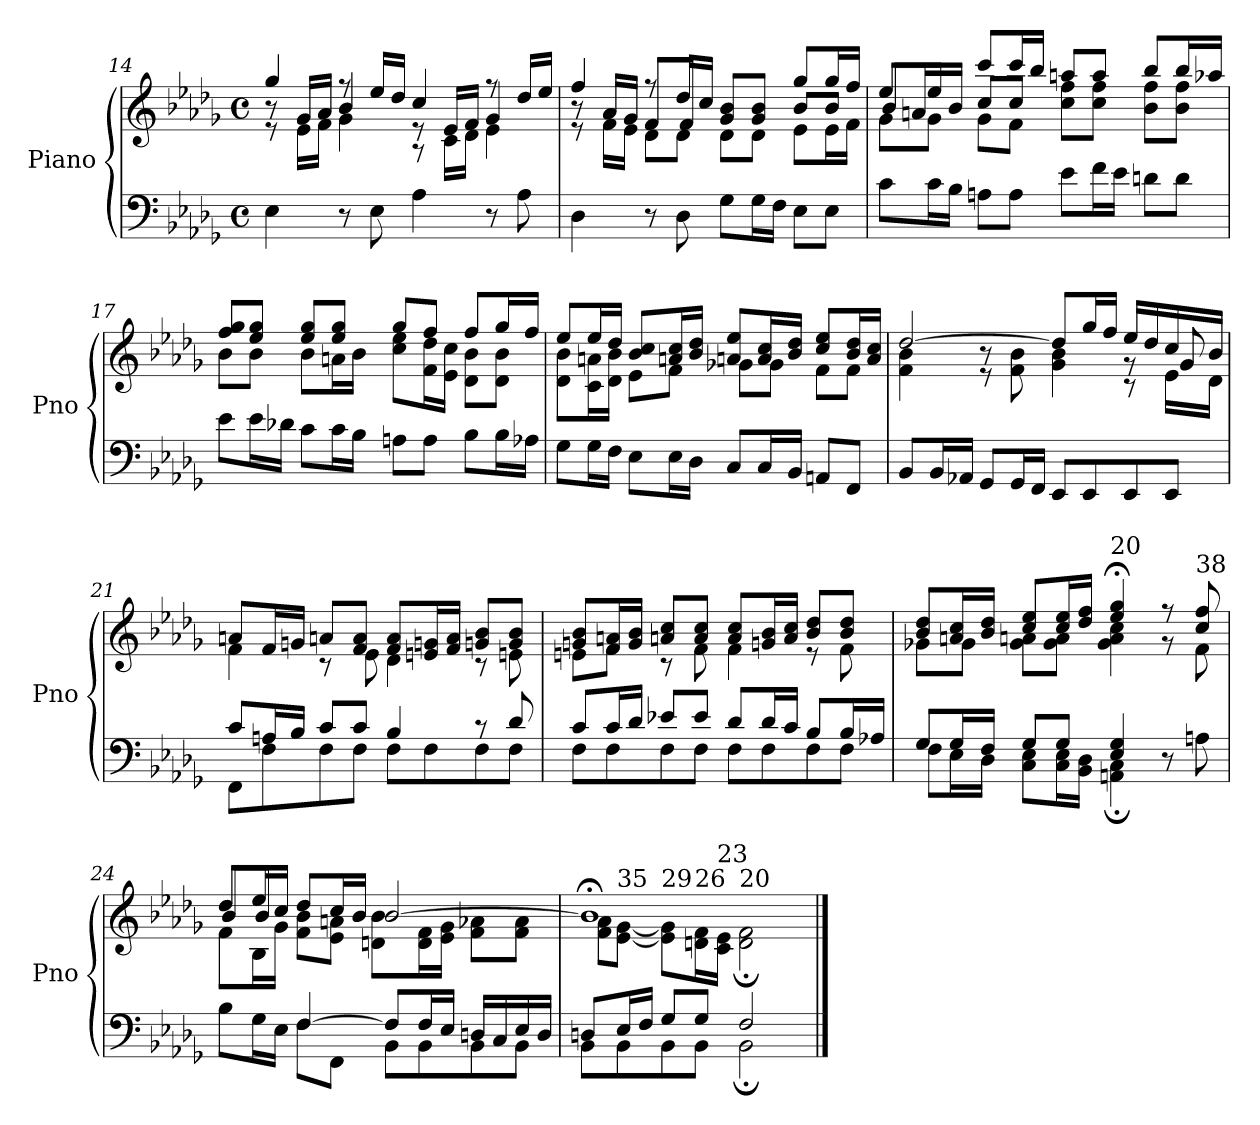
**kern	**kern
*part1	*part1
*staff2	*staff1
*I"Piano	*
*I'Pno	*
*clefF4	*clefG2
*k[b-e-a-d-g-]	*k[b-e-a-d-g-]
*D-:	*D-:
*M4/4	*M4/4
*met(c)	*met(c)
=14	=14
*	*^
*	*	*^
4E-\	4gg-/	8re	8r
.	.	16e-\LL	16g-/LL
.	.	16f\JJ	16a-/JJ
8r	8rff	4g-\	4b-/
8E-\	16ee-/LL	.	.
.	16dd-/JJ	.	.
4A-\	4cc/	8rA	8re
.	.	16c\LL	16e-/LL
.	.	16d-\JJ	16f/JJ
8r	8rff	4e-\	4g-/
8A-\	16dd-/LL	.	.
.	16ee-/JJ	.	.
!!LO:LB:g=z	!!	!!
=15	=15	=15	=15
4D-\	4ff/	8re	8r
.	.	16f\LL	16a-/LL
.	.	16e-\JJ	16g-/JJ
8r	8rff	8d-\L	8f/L
8D-\	16dd-/LL	8d-\J	8f/J
.	16cc/JJ	.	.
8G-\L	8g-/ 8b-/L	8d-\L	4ryy
16G-\L	8g-/ 8b-/J	8d-\J	.
16F\JJ	.	.	.
8E-\L	8gg-/L	8e-\L	8b-/L
8E-\J	16gg-/L	16e-\L	8b-/J
.	16ff/JJ	16f\JJ	.
=16	=16	=16	=16
8c\L	8ee-/L	8g-\L	8b-/L
16c\L	8ee-/J	8g-\J	16an/L
16B-\JJ	.	.	16b-/JJ
8An\L	8ccc/L	8g-\L	8cc/L
8A\J	16ccc/L	8f\J	8cc/J
.	16bb-/JJ	.	.
8e-\L	8aan/L	8cc\ 8ff\L	2ryy
16f\L	8aa/J	8cc\ 8ff\J	.
16e-\JJ	.	.	.
8dn\L	8bb-/L	8b-\ 8ff\L	.
8d\J	16bb-/L	8b-\ 8ff\J	.
.	16aa-X/JJ	.	.
*	*	*v	*v
=17	=17	=17
8e-\L	8ff/ 8gg-/L	8b-\L
16e-\L	8ee-/ 8gg-/J	8b-\J
16d-X\JJ	.	.
8c\L	8ee-/ 8gg-/L	8b-\L
16c\L	8ee-/ 8gg-/J	16an\L
16B-\JJ	.	16b-\JJ
!!LO:LB:g=z	!!
=18-	=18-	=18-
8An\L	8gg-/L	8cc\ 8ee-\L
8A\J	8ff/J	16f\ 16dd-\L
.	.	16e-\ 16cc\JJ
8B-\L	8ff/L	8d-\ 8b-\L
16B-\L	16gg-/L	8d-\ 8b-\J
16A-X\JJ	16ff/JJ	.
=19	=19	=19
8G-\L	8ee-/L	8d-\ 8b-\L
16G-\L	16ee-/L	16c\ 16an\L
16F\JJ	16dd-/JJ	16d-\ 16b-\JJ
8E-\L	8b-/ 8cc/L	8e-\L
16E-\L	16an/ 16cc/L	8f\J
16D-\JJ	16b-/ 16dd-/JJ	.
8C/L	8an/ 8ee-/L	8g-X\L
16C/L	16a/ 16cc/L	8g-\J
16BB-/JJ	16b-/ 16dd-/JJ	.
8AAn/L	8cc/ 8ee-/L	8f\L
8FF/J	16b-/ 16dd-/L	8f\J
.	16a/ 16cc/JJ	.
=20	=20	=20
*	*	*^
8BB-/L	[2dd-/	4f\ 4b-\	4ryy
16BB-/L	.	.	.
16AA-X/JJ	.	.	.
8GG-/L	.	8re	8r
16GG-/L	.	8f\ 8b-\	4.ryy
16FF/JJ	.	.	.
8EE-/L	8dd-/L]	4g-\ 4b-\	.
8EE-/	16gg-/L	.	.
.	16ff/JJ	.	.
8EE-/	16ee-/LL	8rc	8rg
.	16dd-/	.	.
8EE-/J	16cc/	16e-\LL	8g-/
.	16b-/JJ	16d-\JJ	.
*	*	*v	*v
!!LO:LB:g=z
=21	=21	=21
*^	*	*
8c/L	8FF\L	8an/L	4f\
16An/L	8F\	16f/L	.
16B-/JJ	.	16gn/JJ	.
8c/L	8F\	8an/L	8rc
8c/J	8F\J	8f/ 8a/J	8e-\
4B-/	8F\L	8f/ 8a/L	4d-\
.	8F\	16en/ 16gn/L	.
.	.	16f/ 16a/JJ	.
8rc	8F\	8gn/ 8b-/L	8rc
8d-/	8F\J	8g/ 8b-/J	8en\
=22	=22	=22	=22
8c/L	8F\L	8gn/ 8b-/L	8en\L
16c/L	8F\	16f/ 16an/L	8f\J
16d-/JJ	.	16g/ 16b-/JJ	.
8e-X/L	8F\	8an/ 8cc/L	8rc
8e-/J	8F\J	8a/ 8cc/J	8f\
8d-/L	8F\L	8a/ 8cc/L	4f\
16d-/L	8F\	16gn/ 16b-/L	.
16c/JJ	.	16a/ 16cc/JJ	.
8B-/L	8F\	8b-/ 8dd-/L	8re
16B-/L	8F\J	8b-/ 8dd-/J	8f\
16A-X/JJ	.	.	.
!!LO:LB:g=z	!!
=23	=23	=23	=23
8G-/L	8F\L	8b-/ 8dd-/L	8g-X\L
16G-/L	16E-\L	16an/ 16cc/L	8g-\J
16F/JJ	16D-\JJ	16b-/ 16dd-/JJ	.
8G-/L	8C\ 8E-\L	8cc/ 8ee-/L	8g-\ 8an\L
8G-/J	16C\ 16E-\L	16cc/ 16ee-/L	8g-\ 8a\J
.	16BB-\ 16D-\JJ	16dd-/ 16ff/JJ	.
!	!	!LO:TX:a:t=20	!
4E-/ 4G-/	4AAn\; 4C\;	4ee-/;< 4gg-/;<	4g-\ 4a\ 4cc\
8r	4ryy	8rff	8rg
!	!	!LO:TX:a:t=38	!
8An\	.	8cc/ 8ff/	8f\
=24	=24	=24	=24
*	*	*	*^
8B-\L	4ryy	8dd-/L	8f\L	8b-/L
16G-\L	.	16ee-/L	16B-\L	8b-\J
16E-\JJ	.	16cc/JJ	16g-\JJ	.
[4F/	8F\L	8dd-/L	8f\ 8b-\L	2.ryy
.	8FF\J	16cc/L	8e-\ 8an\J	.
.	.	16b-/JJ	.	.
8F/L]	8BB-\L	[2b-/	8dn\ 8b-\L	.
16F/L	8BB-\	.	16d\ 16f\L	.
16E-/JJ	.	.	16e-\ 16g-\JJ	.
16Dn/LL	8BB-\	.	8f\ 8a-X\L	.
16C/	.	.	.	.
16E-/	8BB-\J	.	8f\ 8a-\J	.
16D/JJ	.	.	.	.
*	*	*	*v	*v
=25	=25	=25	=25
8Dn/L	8BB-\L	1b-;<]	8f\ 8a-\L
!	!	!	!LO:TX:a:t=35
16E-/L	8BB-\	.	[8e-\ [8g-\J
16F/JJ	.	.	.
!	!	!	!LO:TX:a:t=29
8G-/L	8BB-\	.	8e-\] 8g-\]L
!	!	!	!LO:TX:a:t=26
8G-/J	8BB-\J	.	16dn\ 16f\L
!	!	!	!LO:TX:a:t=23
.	.	.	16c\ 16e-\JJ
!	!	!	!LO:TX:a:t=20
2F/	2BB-;\	.	2d\;< 2f\;<
*v	*v	*	*
*	*v	*v
==	==
*-	*-
